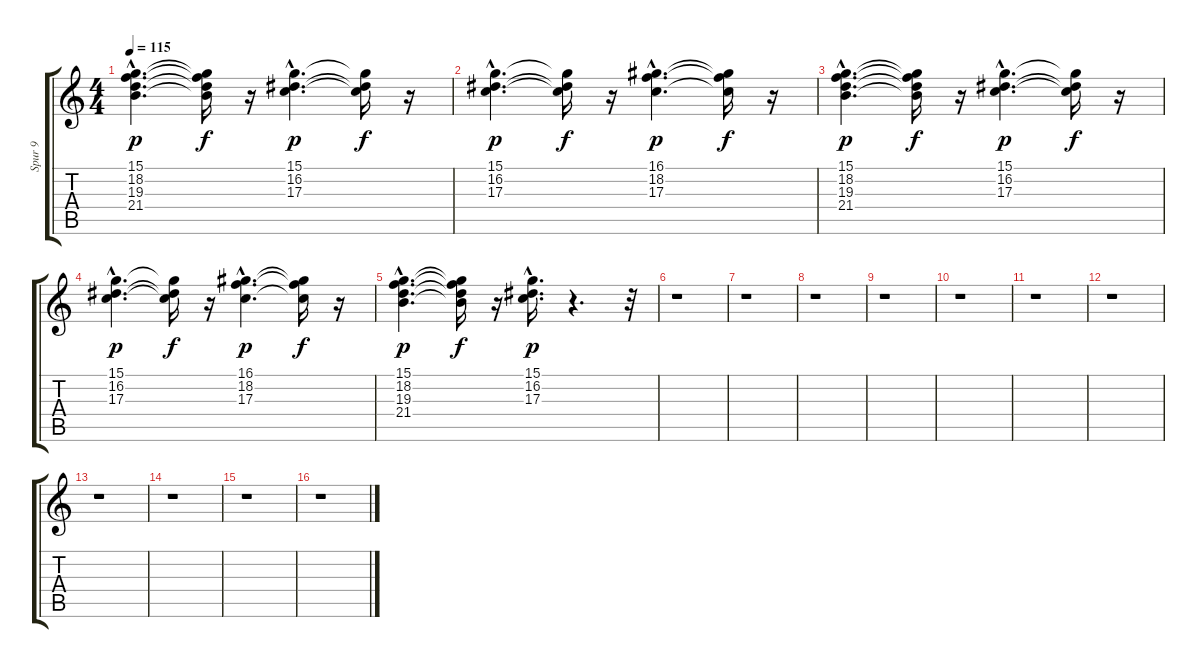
\track ("Spur 9" "Spur 9") {instrument acousticgrandpiano}
\staff {score tabs}
\tuning (E4 B3 G3 D3 A2 E2) {hide}
\ts (4 4)
\tempo 115
\clef g2
\ks c
(15.1{hac} 18.2{hac} 19.3{hac} 21.4{hac}).4{d dy p} (15.1{t} 18.2{t} 19.3{t} 21.4{t}).16{dy f} r.16 (15.1{hac} 16.2{hac} 17.3{hac}).4{d dy p} (15.1{t} 16.2{t} 17.3{t}).16{dy f} r.16 |
(15.1{hac} 16.2{hac} 17.3{hac}).4{d dy p} (15.1{t} 16.2{t} 17.3{t}).16{dy f} r.16 (16.1{hac} 18.2{hac} 17.3{hac}).4{d dy p} (16.1{t} 18.2{t} 17.3{t}).16{dy f} r.16 |
(15.1{hac} 18.2{hac} 19.3{hac} 21.4{hac}).4{d dy p} (15.1{t} 18.2{t} 19.3{t} 21.4{t}).16{dy f} r.16 (15.1{hac} 16.2{hac} 17.3{hac}).4{d dy p} (15.1{t} 16.2{t} 17.3{t}).16{dy f} r.16 |
(15.1{hac} 16.2{hac} 17.3{hac}).4{d dy p} (15.1{t} 16.2{t} 17.3{t}).16{dy f} r.16 (16.1{hac} 18.2{hac} 17.3{hac}).4{d dy p} (16.1{t} 18.2{t} 17.3{t}).16{dy f} r.16 |
(15.1{hac} 18.2{hac} 19.3{hac} 21.4{hac}).4{d dy p} (15.1{t} 18.2{t} 19.3{t} 21.4{t}).16{dy f} r.16 (15.1{hac} 16.2{hac} 17.3{hac}).16{d dy p} r.4{d} r.32 |
r.1 |
r.1 |
r.1 |
r.1 |
r.1 |
r.1 |
r.1 |
r.1 |
r.1 |
r.1 |
r.1
